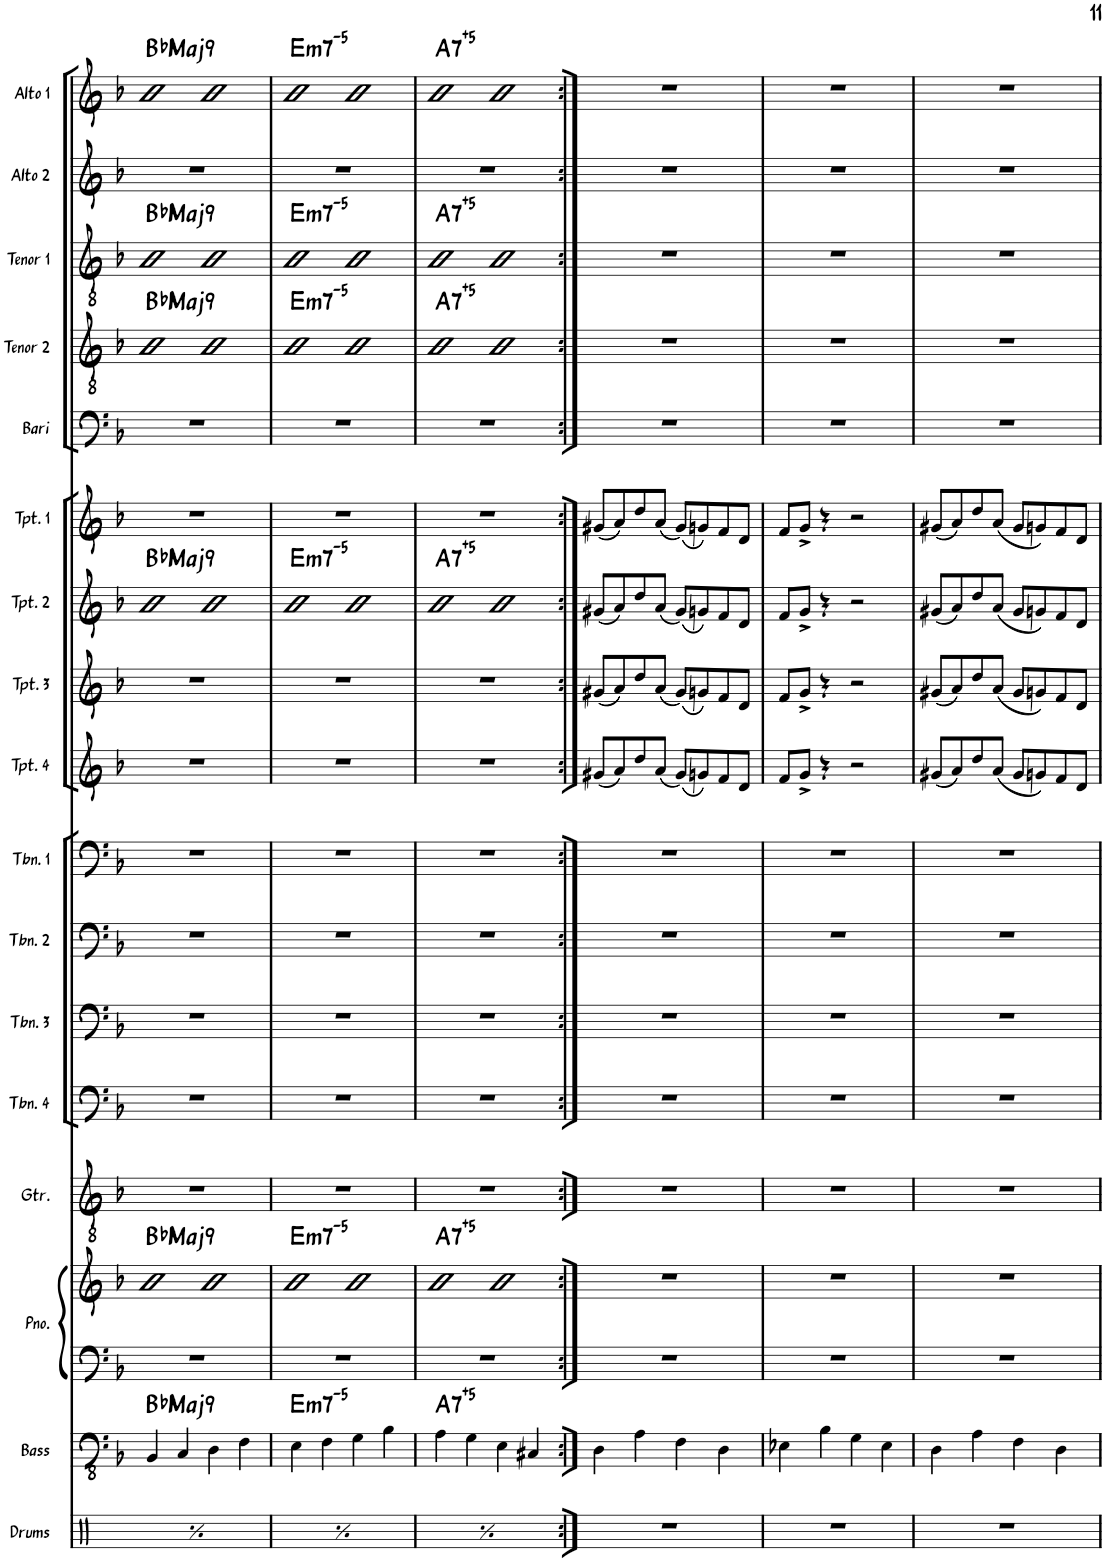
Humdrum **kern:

**kern	**kern	**harte	**kern	**kern	**harte	**kern	**kern	**kern	**kern	**kern	**kern	**kern	**kern	**harte	**kern	**kern	**kern	**harte	**kern	**harte	**kern	**kern	**harte
*part17	*part16	*part16	*part15	*part15	*part15	*part14	*part13	*part12	*part11	*part10	*part9	*part8	*part7	*part7	*part6	*part5	*part4	*part4	*part3	*part3	*part2	*part1	*part1
*staff18	*staff17	*	*staff16	*staff15	*	*staff14	*staff13	*staff12	*staff11	*staff10	*staff9	*staff8	*staff7	*	*staff6	*staff5	*staff4	*	*staff3	*	*staff2	*staff1	*
*I"Drums	*I"Bass	*	*I"Piano	*	*	*I"Guitar	*I"Trombone 4	*I"Trombone 3	*I"Trombone 2	*I"Trombone 1	*I"Trumpet 4	*I"Trumpet 3	*I"Trumpet 2	*	*I"Trumpet 1	*I"Bari Sax	*I"Tenor Sax 2	*	*I"Tenor Sax 1	*	*I"Alto Sax 2	*I"Alto Sax 1	*
*I'Drums	*I'Bass	*	*I'Pno.	*	*	*I'Gtr.	*I'Tbn. 4	*I'Tbn. 3	*I'Tbn. 2	*I'Tbn. 1	*I'Tpt. 4	*I'Tpt. 3	*I'Tpt. 2	*	*I'Tpt. 1	*I'Bari	*I'Tenor 2	*	*I'Tenor 1	*	*I'Alto 2	*I'Alto 1	*
!!LO:PB:g=z
*clefX	*clefFv4	*	*clefF4	*clefG2	*	*clefGv2	*clefF4	*clefF4	*clefF4	*clefF4	*clefG2	*clefG2	*clefG2	*	*clefG2	*clefF4	*clefGv2	*	*clefGv2	*	*clefG2	*clefG2	*
*	*	*	*	*	*	*	*	*	*	*	*Trd1c2	*Trd1c2	*Trd1c2	*	*Trd1c2	*Trd12c21	*Trd8c14	*	*Trd8c14	*	*Trd5c9	*Trd5c9	*
*k[]	*k[b-]	*	*k[b-]	*k[b-]	*	*k[b-]	*k[b-]	*k[b-]	*k[b-]	*k[b-]	*k[b-]	*k[b-]	*k[b-]	*	*k[b-]	*k[b-]	*k[b-]	*	*k[b-]	*	*k[b-]	*k[b-]	*
*M2/2	*M2/2	*	*M2/2	*M2/2	*	*M2/2	*M2/2	*M2/2	*M2/2	*M2/2	*M2/2	*M2/2	*M2/2	*	*M2/2	*M2/2	*M2/2	*	*M2/2	*	*M2/2	*M2/2	*
*met(c|)	*met(c|)	*	*met(c|)	*met(c|)	*	*met(c|)	*met(c|)	*met(c|)	*met(c|)	*met(c|)	*met(c|)	*met(c|)	*met(c|)	*	*met(c|)	*met(c|)	*met(c|)	*	*met(c|)	*	*met(c|)	*met(c|)	*
=58	=58	=58	=58	=58	=58	=58	=58	=58	=58	=58	=58	=58	=58	=58	=58	=58	=58	=58	=58	=58	=58	=58	=58
!	!	!LO:H:kt=Maj9	!	!	!LO:H:kt=Maj9	!	!	!	!	!	!	!	!	!LO:H:kt=Maj9	!	!	!	!LO:H:kt=Maj9	!	!LO:H:kt=Maj9	!	!	!LO:H:kt=Maj9
4Rdd/	4BBB-/	Bb:maj9	1r	2b-	Bb:maj9	1r	1r	1r	1r	1r	1r	1r	2b-	Bb:maj9	1r	1r	2B-	Bb:maj9	2B-	Bb:maj9	1r	2b-	Bb:maj9
4Rdd/	4CC/	.	.	.	.	.	.	.	.	.	.	.	.	.	.	.	.	.	.	.	.	.	.
4Rdd/	4DD\	.	.	2b-	.	.	.	.	.	.	.	.	2b-	.	.	.	2B-	.	2B-	.	.	2b-	.
4Rdd/	4FF\	.	.	.	.	.	.	.	.	.	.	.	.	.	.	.	.	.	.	.	.	.	.
=59	=59	=59	=59	=59	=59	=59	=59	=59	=59	=59	=59	=59	=59	=59	=59	=59	=59	=59	=59	=59	=59	=59	=59
!	!	!LO:H:kt=m7-5	!	!	!LO:H:kt=m7-5	!	!	!	!	!	!	!	!	!LO:H:kt=m7-5	!	!	!	!LO:H:kt=m7-5	!	!LO:H:kt=m7-5	!	!	!LO:H:kt=m7-5
4Rdd/	4EE\	E:hdim7	1r	2b-	E:hdim7	1r	1r	1r	1r	1r	1r	1r	2b-	E:hdim7	1r	1r	2B-	E:hdim7	2B-	E:hdim7	1r	2b-	E:hdim7
4Rdd/	4FF\	.	.	.	.	.	.	.	.	.	.	.	.	.	.	.	.	.	.	.	.	.	.
4Rdd/	4GG\	.	.	2b-	.	.	.	.	.	.	.	.	2b-	.	.	.	2B-	.	2B-	.	.	2b-	.
4Rdd/	4BB-\	.	.	.	.	.	.	.	.	.	.	.	.	.	.	.	.	.	.	.	.	.	.
=60	=60	=60	=60	=60	=60	=60	=60	=60	=60	=60	=60	=60	=60	=60	=60	=60	=60	=60	=60	=60	=60	=60	=60
!	!	!LO:H:kt=7	!	!	!LO:H:kt=7	!	!	!	!	!	!	!	!	!LO:H:kt=7	!	!	!	!LO:H:kt=7	!	!LO:H:kt=7	!	!	!LO:H:kt=7
4Rdd/	4AA\	A:(3,#5,b7)	1r	2b-	A:(3,#5,b7)	1r	1r	1r	1r	1r	1r	1r	2b-	A:(3,#5,b7)	1r	1r	2B-	A:(3,#5,b7)	2B-	A:(3,#5,b7)	1r	2b-	A:(3,#5,b7)
4Rdd/	4GG\	.	.	.	.	.	.	.	.	.	.	.	.	.	.	.	.	.	.	.	.	.	.
4Rdd/	4EE\	.	.	2b-	.	.	.	.	.	.	.	.	2b-	.	.	.	2B-	.	2B-	.	.	2b-	.
4Rdd/	4CC#X/	.	.	.	.	.	.	.	.	.	.	.	.	.	.	.	.	.	.	.	.	.	.
=61:|!	=61:|!	=61:|!	=61:|!	=61:|!	=61:|!	=61:|!	=61:|!	=61:|!	=61:|!	=61:|!	=61:|!	=61:|!	=61:|!	=61:|!	=61:|!	=61:|!	=61:|!	=61:|!	=61:|!	=61:|!	=61:|!	=61:|!	=61:|!
1r	4DD\	.	1r	1r	.	1r	1r	1r	1r	1r	(8g#X/L	(8g#X/L	(8g#X/L	.	(8g#X/L	1r	1r	.	1r	.	1r	1r	.
.	.	.	.	.	.	.	.	.	.	.	8a/)	8a/)	8a/)	.	8a/)	.	.	.	.	.	.	.	.
.	4AA\	.	.	.	.	.	.	.	.	.	8dd/	8dd/	8dd/	.	8dd/	.	.	.	.	.	.	.	.
.	.	.	.	.	.	.	.	.	.	.	(8a/J	(8a/J	(8a/J	.	(8a/J	.	.	.	.	.	.	.	.
.	4FF\	.	.	.	.	.	.	.	.	.	(8g#/L)	(8g#/L)	(8g#/L)	.	(8g#/L)	.	.	.	.	.	.	.	.
.	.	.	.	.	.	.	.	.	.	.	8gn/)	8gn/)	8gn/)	.	8gn/)	.	.	.	.	.	.	.	.
.	4DD\	.	.	.	.	.	.	.	.	.	8f/	8f/	8f/	.	8f/	.	.	.	.	.	.	.	.
.	.	.	.	.	.	.	.	.	.	.	8d/J	8d/J	8d/J	.	8d/J	.	.	.	.	.	.	.	.
=62	=62	=62	=62	=62	=62	=62	=62	=62	=62	=62	=62	=62	=62	=62	=62	=62	=62	=62	=62	=62	=62	=62	=62
1r	4EE-X\	.	1r	1r	.	1r	1r	1r	1r	1r	8f/L	8f/L	8f/L	.	8f/L	1r	1r	.	1r	.	1r	1r	.
.	.	.	.	.	.	.	.	.	.	.	8g^/J	8g^/J	8g^/J	.	8g^/J	.	.	.	.	.	.	.	.
.	4BB-\	.	.	.	.	.	.	.	.	.	4r	4r	4r	.	4r	.	.	.	.	.	.	.	.
.	4GG\	.	.	.	.	.	.	.	.	.	2r	2r	2r	.	2r	.	.	.	.	.	.	.	.
.	4EE-\	.	.	.	.	.	.	.	.	.	.	.	.	.	.	.	.	.	.	.	.	.	.
=63	=63	=63	=63	=63	=63	=63	=63	=63	=63	=63	=63	=63	=63	=63	=63	=63	=63	=63	=63	=63	=63	=63	=63
1r	4DD\	.	1r	1r	.	1r	1r	1r	1r	1r	(8g#X/L	(8g#X/L	(8g#X/L	.	(8g#X/L	1r	1r	.	1r	.	1r	1r	.
.	.	.	.	.	.	.	.	.	.	.	8a/)	8a/)	8a/)	.	8a/)	.	.	.	.	.	.	.	.
.	4AA\	.	.	.	.	.	.	.	.	.	8dd/	8dd/	8dd/	.	8dd/	.	.	.	.	.	.	.	.
.	.	.	.	.	.	.	.	.	.	.	(8a/J	(8a/J	(8a/J	.	(8a/J	.	.	.	.	.	.	.	.
.	4FF\	.	.	.	.	.	.	.	.	.	8g#/L	8g#/L	8g#/L	.	8g#/L	.	.	.	.	.	.	.	.
.	.	.	.	.	.	.	.	.	.	.	8gn/)	8gn/)	8gn/)	.	8gn/)	.	.	.	.	.	.	.	.
.	4DD\	.	.	.	.	.	.	.	.	.	8f/	8f/	8f/	.	8f/	.	.	.	.	.	.	.	.
.	.	.	.	.	.	.	.	.	.	.	8d/J	8d/J	8d/J	.	8d/J	.	.	.	.	.	.	.	.
=	=	=	=	=	=	=	=	=	=	=	=	=	=	=	=	=	=	=	=	=	=	=	=
*-	*-	*-	*-	*-	*-	*-	*-	*-	*-	*-	*-	*-	*-	*-	*-	*-	*-	*-	*-	*-	*-	*-	*-
